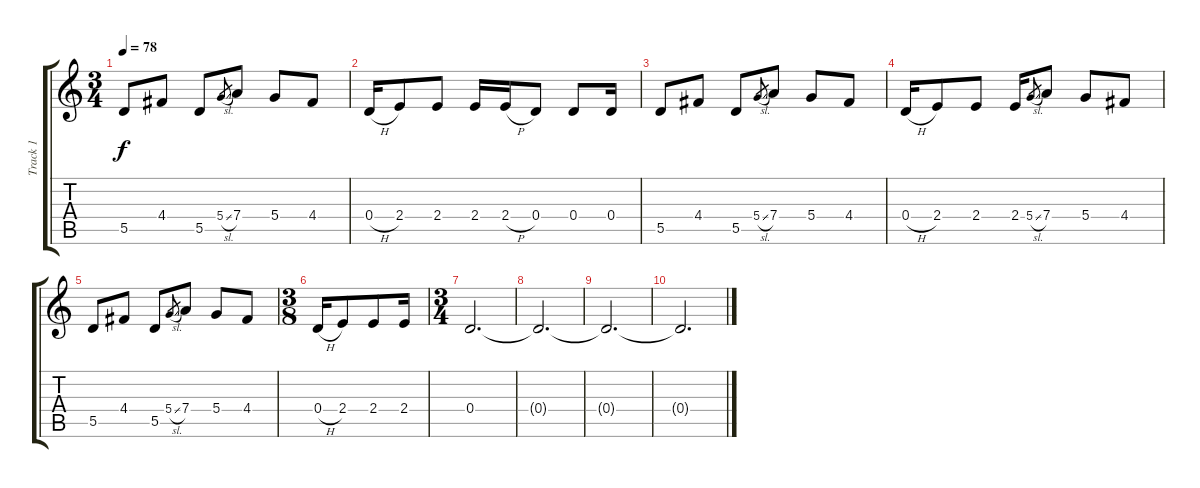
\track ("Track 1" "Track 1") {instrument overdrivenguitar}
\staff {score tabs}
\tuning (E4 B3 G3 D3 A2 D2) {hide}
\ts (3 4)
\tempo 78
\clef g2
\ks c
5.5.8{dy f} 4.4.8 5.5.8 5.4{sl}.8{gr} 7.4.8 5.4.8 4.4.8 |
0.4{h}.16 2.4.8 2.4.8 2.4.16 2.4{h}.16 0.4.8 0.4.8 0.4.16 |
5.5.8 4.4.8 5.5.8 5.4{sl}.8{gr} 7.4.8 5.4.8 4.4.8 |
0.4{h}.16 2.4.8 2.4.8 2.4.16 5.4{sl}.8{gr} 7.4.8 5.4.8 4.4.8 |
5.5.8 4.4.8 5.5.8 5.4{sl}.8{gr} 7.4.8 5.4.8 4.4.8 |
\ts (3 8)
0.4{h}.16 2.4.8 2.4.8 2.4.16 |
\ts (3 4)
0.4.2{d} |
0.4{t}.2{d} |
0.4{t}.2{d} |
0.4{t}.2{d}
